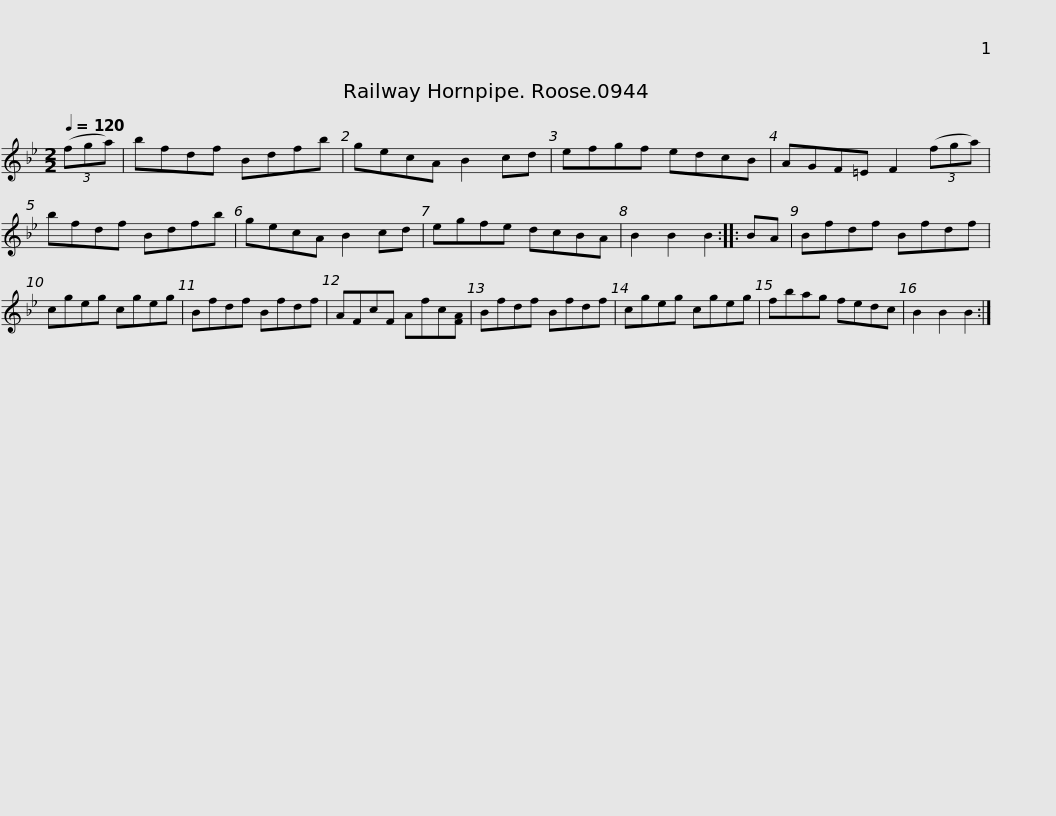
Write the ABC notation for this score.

X:1
L:1/8
Q:1/4=120
M:2/2
I:linebreak $
K:Bb
V:1 treble
V:1
 (3(fga) | bfdf Bdfb | gecA B2 cd | efgf edcB | AGF=E F2 (3(fga) | %5
 bfdf Bdfb |$ gecA B2 cd | egfe dcBA | B2 B2 B2 :: BA | %10
 Bfdf Bfdf | cgeg cgeg | Bfdf Bfdf |$ AFcF Afc[FA] | Bfdf Bfdf | %15
 cgeg cgeg | fbag fedc | B2 B2 B2 :| %18
